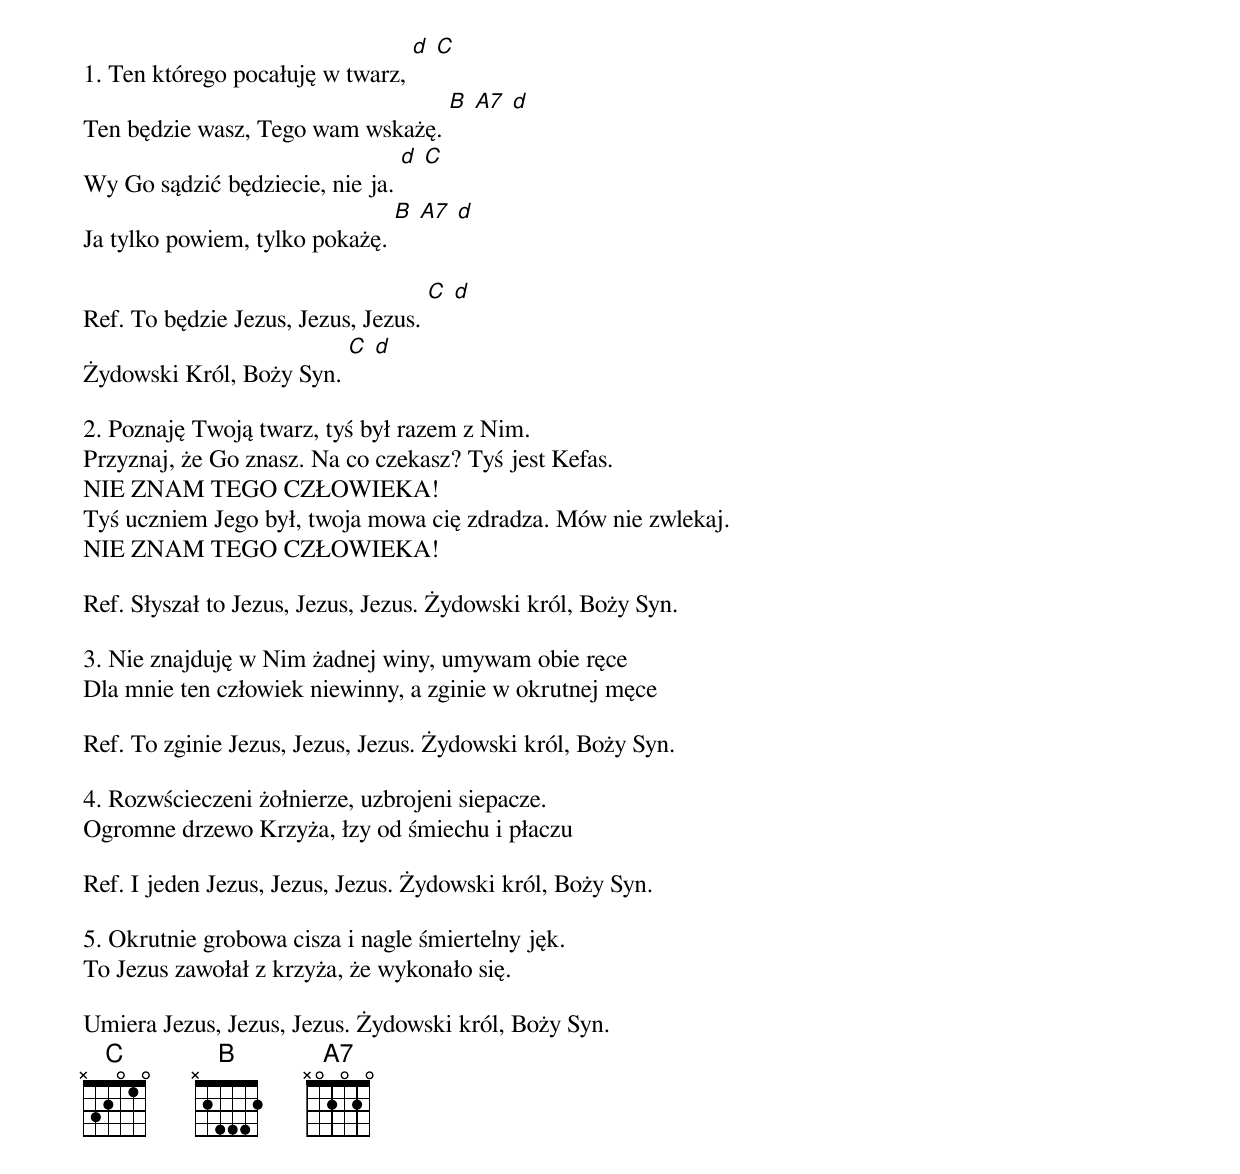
1. Ten którego pocałuję w twarz, [d] [C]
Ten będzie wasz, Tego wam wskażę. [B] [A7] [d]
Wy Go sądzić będziecie, nie ja. [d] [C]
Ja tylko powiem, tylko pokażę. [B] [A7] [d]

Ref. To będzie Jezus, Jezus, Jezus. [C] [d]
Żydowski Król, Boży Syn. [C] [d]

2. Poznaję Twoją twarz, tyś był razem z Nim.
Przyznaj, że Go znasz. Na co czekasz? Tyś jest Kefas.
NIE ZNAM TEGO CZŁOWIEKA!
Tyś uczniem Jego był, twoja mowa cię zdradza. Mów nie zwlekaj.
NIE ZNAM TEGO CZŁOWIEKA!

Ref. Słyszał to Jezus, Jezus, Jezus. Żydowski król, Boży Syn.

3. Nie znajduję w Nim żadnej winy, umywam obie ręce
Dla mnie ten człowiek niewinny, a zginie w okrutnej męce

Ref. To zginie Jezus, Jezus, Jezus. Żydowski król, Boży Syn.

4. Rozwścieczeni żołnierze, uzbrojeni siepacze.
Ogromne drzewo Krzyża, łzy od śmiechu i płaczu

Ref. I jeden Jezus, Jezus, Jezus. Żydowski król, Boży Syn.

5. Okrutnie grobowa cisza i nagle śmiertelny jęk.
To Jezus zawołał z krzyża, że wykonało się.

Umiera Jezus, Jezus, Jezus. Żydowski król, Boży Syn.
